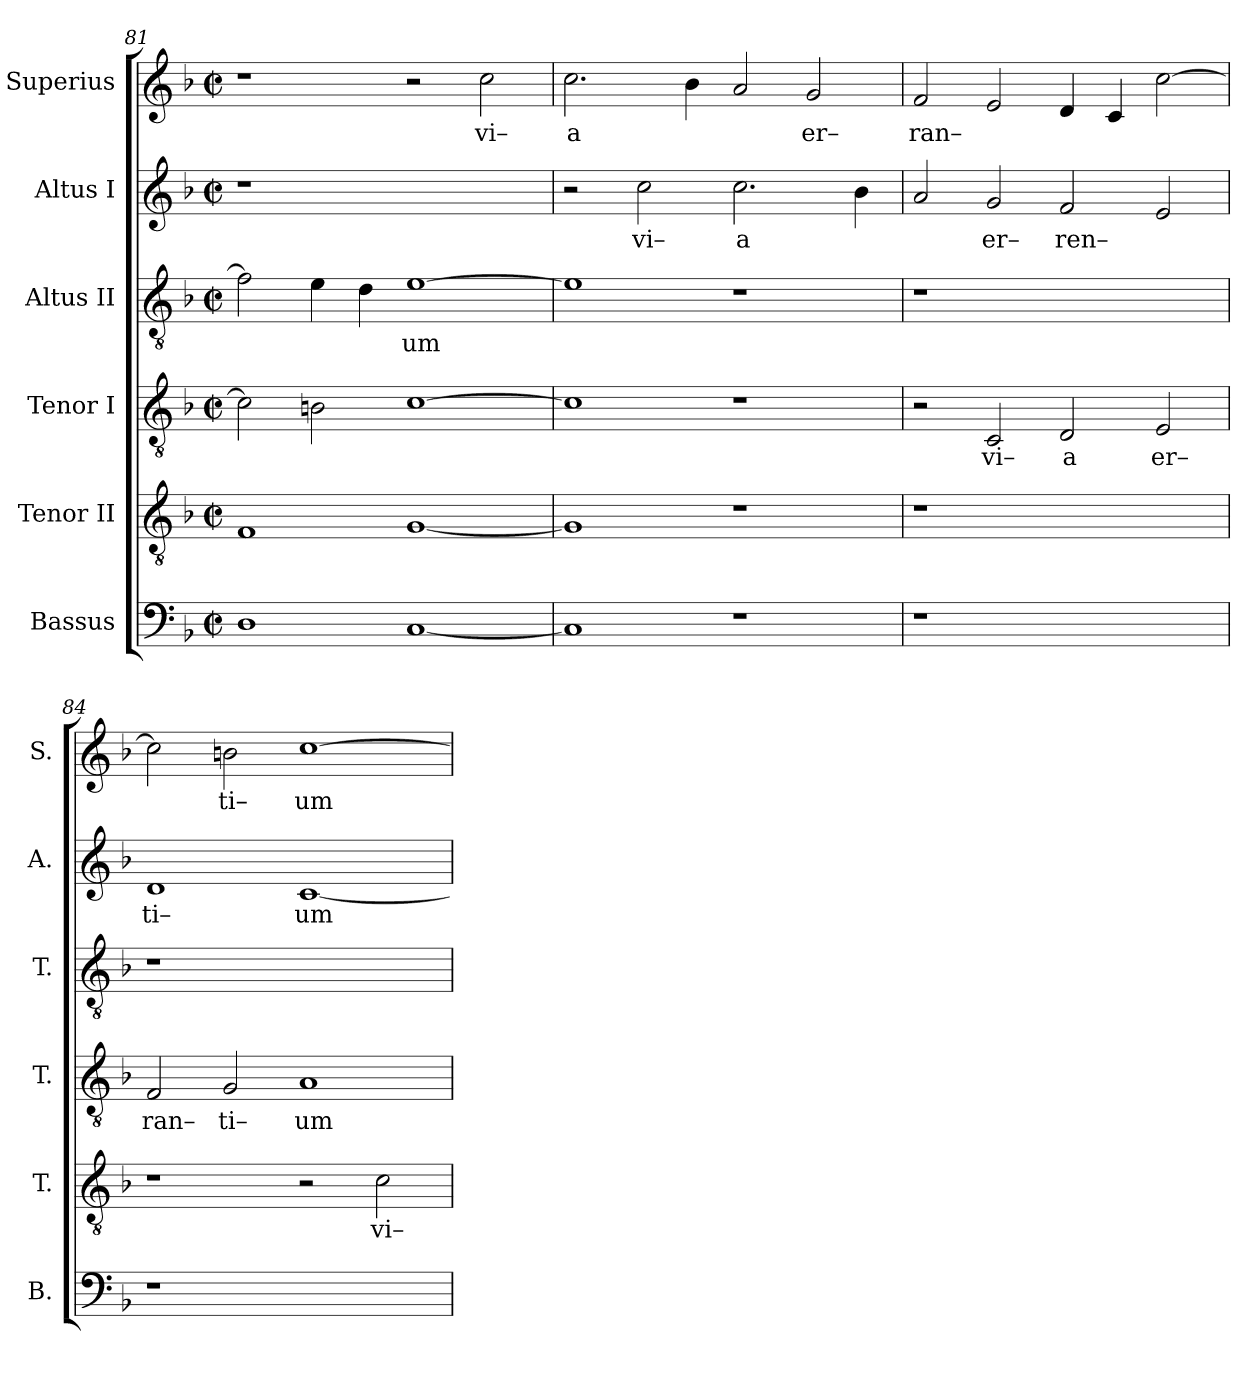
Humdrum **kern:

**kern	**kern	**text	**kern	**text	**kern	**text	**kern	**text	**kern	**text
*part6	*part5	*part5	*part4	*part4	*part3	*part3	*part2	*part2	*part1	*part1
*staff6	*staff5	*staff5	*staff4	*staff4	*staff3	*staff3	*staff2	*staff2	*staff1	*staff1
*I"Bassus	*I"Tenor II	*	*I"Tenor I	*	*I"Altus II	*	*I"Altus I	*	*I"Superius	*
*I'B.	*I'T.	*	*I'T.	*	*I'T.	*	*I'A.	*	*I'S.	*
*clefF4	*clefGv2	*	*clefGv2	*	*clefGv2	*	*clefG2	*	*clefG2	*
*	*ITrd7c12	*	*ITrd7c12	*	*ITrd7c12	*	*	*	*	*
*k[b-]	*k[b-]	*	*k[b-]	*	*k[b-]	*	*k[b-]	*	*k[b-]	*
*F:	*F:	*	*F:	*	*F:	*	*F:	*	*F:	*
*M2/2	*M2/2	*	*M2/2	*	*M2/2	*	*M2/2	*	*M2/2	*
*met(c|)	*met(c|)	*	*met(c|)	*	*met(c|)	*	*met(c|)	*	*met(c|)	*
=81	=81	=81	=81	=81	=81	=81	=81	=81	=81	=81
!	!	!	!	!	!	!	!LO:N:vis=1	!	!	!
1Di	1FFi	.	2Ci\]	.	2Fi\]	.	1r	.	1r	.
.	.	.	2BBni\	.	4Ei\	.	.	.	.	.
.	.	.	.	.	4Di\	.	.	.	.	.
!	!	!	!	!	!	!LO:LY:b:color=#000000	!	!	!	!
[<1Ci	[<1GGi	.	[>1Ci	.	[>1Ei	um	1ryy	.	2r	.
!	!	!	!	!	!	!	!	!	!	!LO:LY:b:color=#000000
.	.	.	.	.	.	.	.	.	2cci\	vi–
!!LO:PB:g=z
=82	=82	=82	=82	=82	=82	=82	=82	=82	=82	=82
!	!	!	!	!	!	!	!	!	!	!LO:LY:b:color=#000000
1Ci]	1GGi]	.	1Ci]	.	1Ei]	.	2r	.	2.cci\	a
!	!	!	!	!	!	!	!	!LO:LY:b:color=#000000	!	!
.	.	.	.	.	.	.	2cci\	vi–	.	.
.	.	.	.	.	.	.	.	.	4b-i\	.
!	!	!	!	!	!	!	!	!LO:LY:b:color=#000000	!	!
1r	1r	.	1r	.	1r	.	2.cci\	a	2ai/	.
!	!	!	!	!	!	!	!	!	!	!LO:LY:b:color=#000000
.	.	.	.	.	.	.	.	.	2gi/	er–
.	.	.	.	.	.	.	4b-i\	.	.	.
=83	=83	=83	=83	=83	=83	=83	=83	=83	=83	=83
!LO:N:vis=1	!LO:N:vis=1	!	!	!	!LO:N:vis=1	!	!	!	!	!
!	!	!	!	!	!	!	!	!	!	!LO:LY:b:color=#000000
1r	1r	.	2r	.	1r	.	2ai/	.	2fi/	ran–
!	!	!	!	!LO:LY:b:color=#000000	!	!	!	!	!	!
!	!	!	!	!	!	!	!	!LO:LY:b:color=#000000	!	!
.	.	.	2CCi/	vi–	.	.	2gi/	er–	2ei/	.
!	!	!	!	!LO:LY:b:color=#000000	!	!	!	!	!	!
!	!	!	!	!	!	!	!	!LO:LY:b:color=#000000	!	!
1ryy	1ryy	.	2DDi/	a	1ryy	.	2fi/	ren–	4di/	.
.	.	.	.	.	.	.	.	.	4ci/	.
!	!	!	!	!LO:LY:b:color=#000000	!	!	!	!	!	!
.	.	.	2EEi/	er–	.	.	2ei/	.	[>2cci\	.
=84	=84	=84	=84	=84	=84	=84	=84	=84	=84	=84
!LO:N:vis=1	!	!	!	!	!	!	!	!	!	!
!	!	!	!	!LO:LY:b:color=#000000	!LO:N:vis=1	!	!	!	!	!
!	!	!	!	!	!	!	!	!LO:LY:b:color=#000000	!	!
1r	1r	.	2FFi/	ran–	1r	.	1di	ti–	2cci\]	.
!	!	!	!	!LO:LY:b:color=#000000	!	!	!	!	!	!
!	!	!	!	!	!	!	!	!	!	!LO:LY:b:color=#000000
.	.	.	2GGi/	ti–	.	.	.	.	2bni\	ti–
!	!	!	!	!LO:LY:b:color=#000000	!	!	!	!	!	!
!	!	!	!	!	!	!	!	!LO:LY:b:color=#000000	!	!
!	!	!	!	!	!	!	!	!	!	!LO:LY:b:color=#000000
1ryy	2r	.	1AAi	um	1ryy	.	[<1ci	um	[>1cci	um
!	!	!LO:LY:b:color=#000000	!	!	!	!	!	!	!	!
.	2Ci\	vi–	.	.	.	.	.	.	.	.
=	=	=	=	=	=	=	=	=	=	=
*-	*-	*-	*-	*-	*-	*-	*-	*-	*-	*-
